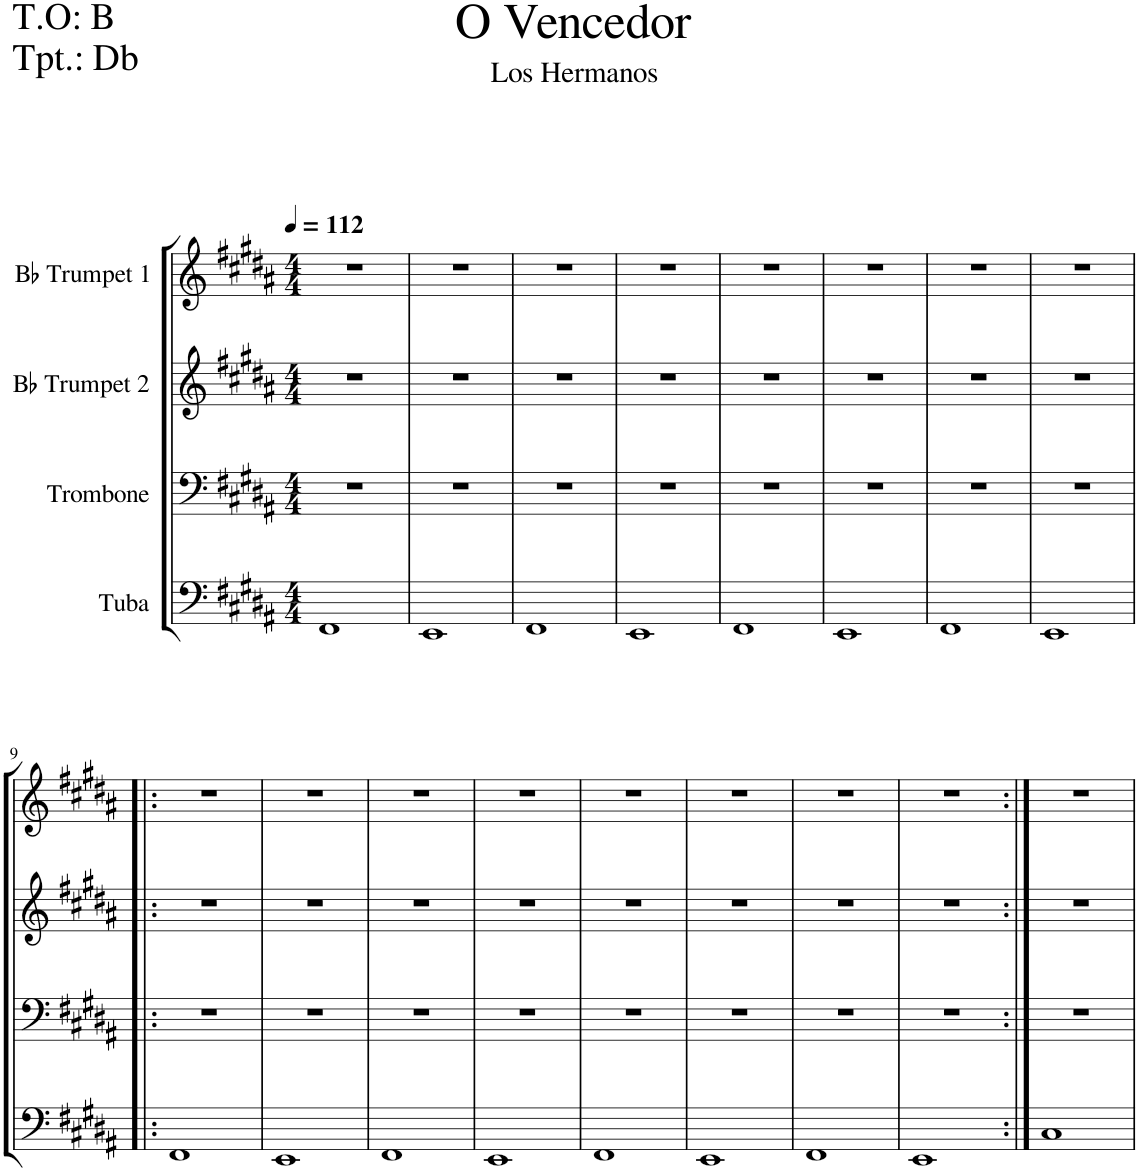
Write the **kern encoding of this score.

**kern	**kern	**kern	**kern
*part4	*part3	*part2	*part1
*staff4	*staff3	*staff2	*staff1
*I"Tuba	*I"Trombone	*I"Bb Trumpet 2	*I"Bb Trumpet 1
*I'Tba	*I'Trb	*I'Tpt	*I'Tpt
*clefF4	*clefF4	*clefG2	*clefG2
*	*	*ITrd1c2	*ITrd1c2
*k[f#c#g#d#a#]	*k[f#c#g#d#a#]	*k[f#c#g#d#a#]	*k[f#c#g#d#a#]
*M4/4	*M4/4	*M4/4	*M4/4
*MM112	*MM112	*MM112	*MM112
=1	=1	=1	=1
1FF#	1r	1r	1r
=2	=2	=2	=2
1EE	1r	1r	1r
=3	=3	=3	=3
1FF#	1r	1r	1r
=4	=4	=4	=4
1EE	1r	1r	1r
=5	=5	=5	=5
1FF#	1r	1r	1r
=6	=6	=6	=6
1EE	1r	1r	1r
=7	=7	=7	=7
1FF#	1r	1r	1r
=8	=8	=8	=8
1EE	1r	1r	1r
!!LO:LB:g=z
=9!|:	=9!|:	=9!|:	=9!|:
1FF#	1r	1r	1r
=10	=10	=10	=10
1EE	1r	1r	1r
=11	=11	=11	=11
1FF#	1r	1r	1r
=12	=12	=12	=12
1EE	1r	1r	1r
=13	=13	=13	=13
1FF#	1r	1r	1r
=14	=14	=14	=14
1EE	1r	1r	1r
=15	=15	=15	=15
1FF#	1r	1r	1r
=16	=16	=16	=16
1EE	1r	1r	1r
=17:|!	=17:|!	=17:|!	=17:|!
1C#	1r	1r	1r
=	=	=	=
*-	*-	*-	*-
